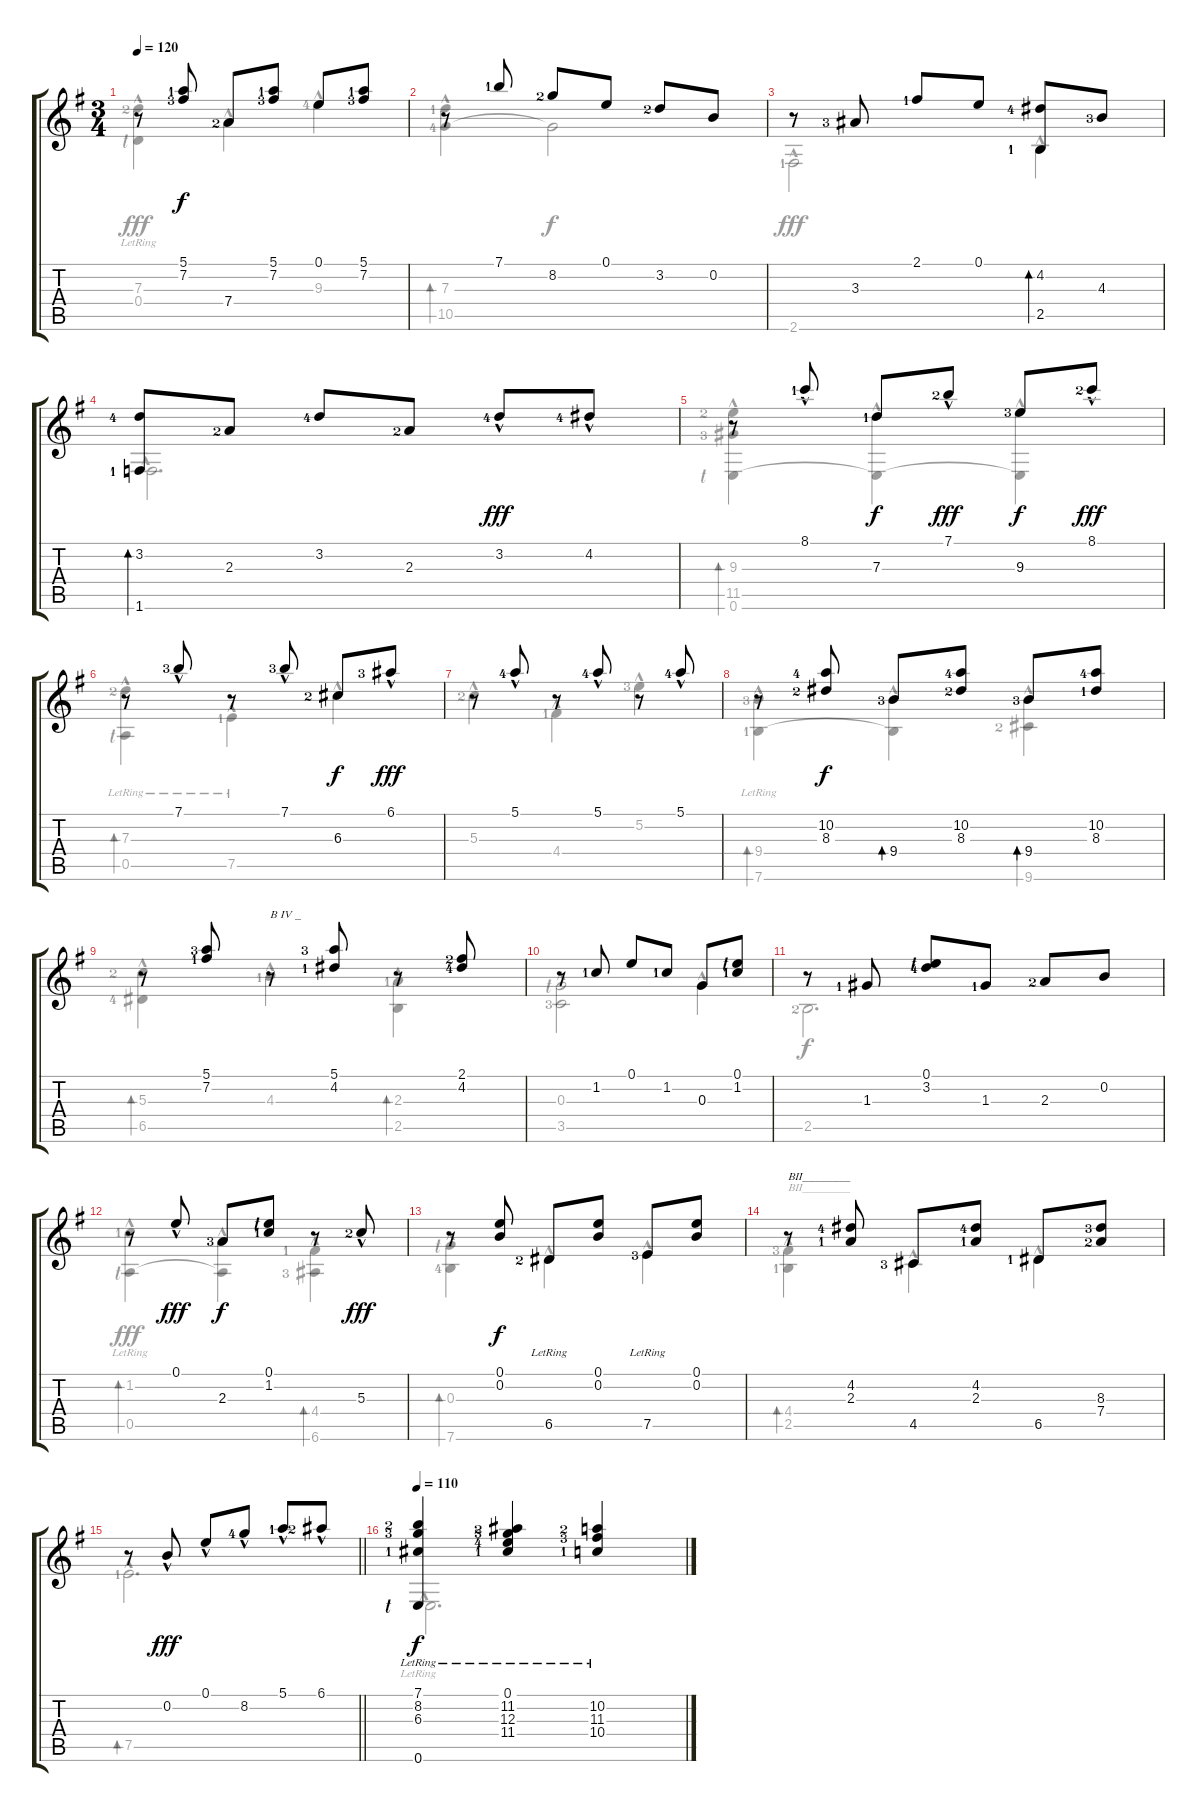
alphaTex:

\track "" {instrument acousticguitarnylon}
\staff {score tabs}
\tuning (E4 B3 G3 D3 A2 E2) {hide}
\voice
\ts (3 4)
\tempo 120
\clef g2
\ks eminor
r.8{dy mf} (5.1{lf 2} 7.2{lf 4}).8{dy f} 7.4{lf 3}.8 (5.1{lf 2} 7.2{lf 4}).8 0.1.8 (5.1{lf 2} 7.2{lf 4}).8 |
r.8{txt ""} 7.1{lf 2}.8 8.2{lf 3}.8 0.1.8 3.2{lf 3}.8 0.2.8 |
r.8 3.3{lf 4}.8 2.1{lf 2}.8 0.1.8 (4.2{lf 5} 2.5{lf 2}).8{bd 480 txt ""} 4.3{lf 4}.8 |
(3.2{lf 5} 1.6{lf 2}).8{bd 60 txt ""} 2.3{lf 3}.8 3.2{lf 5}.8 2.3{lf 3}.8 3.2{hac lf 5}.8{dy fff} 4.2{hac lf 5}.8 |
r.8 8.1{hac lf 2}.8 7.3{lf 2}.8{dy f} 7.1{hac lf 3}.8{dy fff} 9.3{lf 4}.8{dy f} 8.1{hac lf 3}.8{dy fff} |
r.8 7.1{hac lf 4}.8 r.8 7.1{hac lf 4}.8 6.3{lf 3}.8{dy f} 6.1{hac lf 4}.8{dy fff} |
r.8 5.1{hac lf 5}.8 r.8 5.1{hac lf 5}.8 r.8 5.1{hac lf 5}.8 |
r.8{txt ""} (10.2{lf 5} 8.3{lf 3}).8{dy f} 9.4{lf 4}.8{bd 60} (10.2{lf 5} 8.3{lf 3}).8 9.4{lf 4}.8{bd 60} (10.2{lf 5} 8.3{lf 2}).8 |
r.8 (5.1{lf 4} 7.2{lf 2}).8 r.8{txt "B IV _"} (5.1{lf 4} 4.2{lf 2}).8 r.8 (2.1{lf 3} 4.2{lf 5}).8 |
r.8 1.2{lf 2}.8 0.1.8 1.2{lf 2}.8 0.3.8 (0.1{lf 1} 1.2{lf 2}).8 |
r.8 1.3{lf 2}.8 (0.1{lf 1} 3.2{lf 5}).8 1.3{lf 2}.8 2.3{lf 3}.8 0.2.8 |
r.8 0.1{hac}.8{dy fff} 2.3{lf 4}.8{dy f} (0.1{lf 1} 1.2{lf 2}).8 r.8 5.3{hac lf 3}.8{dy fff} |
r.8 (0.1 0.2).8{dy f} 6.5{lr lf 3}.8 (0.1 0.2).8 7.5{lr lf 4}.8 (0.1 0.2).8 |
r.8{txt "BII________"} (4.2{lf 5} 2.3{lf 2}).8 4.5{lf 4}.8 (4.2{lf 5} 2.3{lf 2}).8 6.5{lf 2}.8 (8.3{lf 4} 7.4{lf 3}).8 |
\barLineRight lightlight
r.8 0.2{hac}.8{dy fff} 0.1{hac}.8 8.2{hac lf 5}.8 5.1{hac lf 2}.8 6.1{hac lf 3}.8 |
\section ("" "")
\tempo 110
(7.1{lf 3} 8.2{lf 4} 6.3{lr lf 2} 0.6{lr lf 1}).4{dy f} (0.1{lf 5} 11.2{lf 3} 12.3{lf 4} 11.4{lr lf 2}).4 (10.2{lf 3} 11.3{lf 4} 10.4{lr lf 2}).4
\voice
\clef g2
\ottava regular
\simile none
\ks eminor
(7.3{hac lf 3} 0.4{hac lr lf 1}).4{dy fff} 7.4{hac}.4 9.3{hac lf 5}.4 |
(7.3{hac lf 2} 10.5{hac lf 5}).4{bd 480} 10.5{t}.2{dy f} |
2.6{hac lf 2}.2{dy fff} 2.5{hac}.4 |
1.6{hac}.2{d} |
(9.3{hac lf 3} 11.5{hac lf 4} 0.6{hac lf 1}).4{bd 480} (7.3{hac} 0.6{t}).4 (9.3{hac} 0.6{t}).4 |
(7.3{hac lf 3} 0.5{hac lr lf 1}).4{bd 480} 7.5{hac lr lf 2}.4 6.3{hac}.4 |
5.3{hac lf 3}.4 4.4{hac lf 2}.4 5.2{hac lf 4}.4 |
(9.4{hac lf 4} 7.6{hac lr lf 2}).4{bd 60 txt ""} (9.4{hac} 7.6{t}).4 (9.4{hac} 9.6{hac lf 3}).4{bd 480} |
(5.3{hac lf 3} 6.5{hac lf 5}).4{bd 60} 4.3{hac lf 2}.4 (2.3{hac lf 2} 2.5{hac}).4{bd 480} |
(0.3{hac lf 1} 3.5{hac lf 4}).2 0.3{hac}.4 |
2.5{lf 3}.2{d dy f} |
(1.2{hac lf 2} 0.5{lr lf 1}).4{bd 480 dy fff} (2.3{hac} 0.5{t}).4 (4.4{lf 2} 6.6{hac lf 4}).4{bd 480} |
(0.3{hac lf 1} 7.6{hac lf 5}).4{bd 60} 6.5{hac}.4 7.5{hac}.4 |
(4.4{hac lf 4} 2.5{hac lf 2}).4{bd 60 txt "BII________"} 4.5{hac}.4 6.5{hac}.4 |
\barLineRight lightlight
7.5{hac lf 2}.2{d bd 60} |
0.6{hac lr}.2{d}
